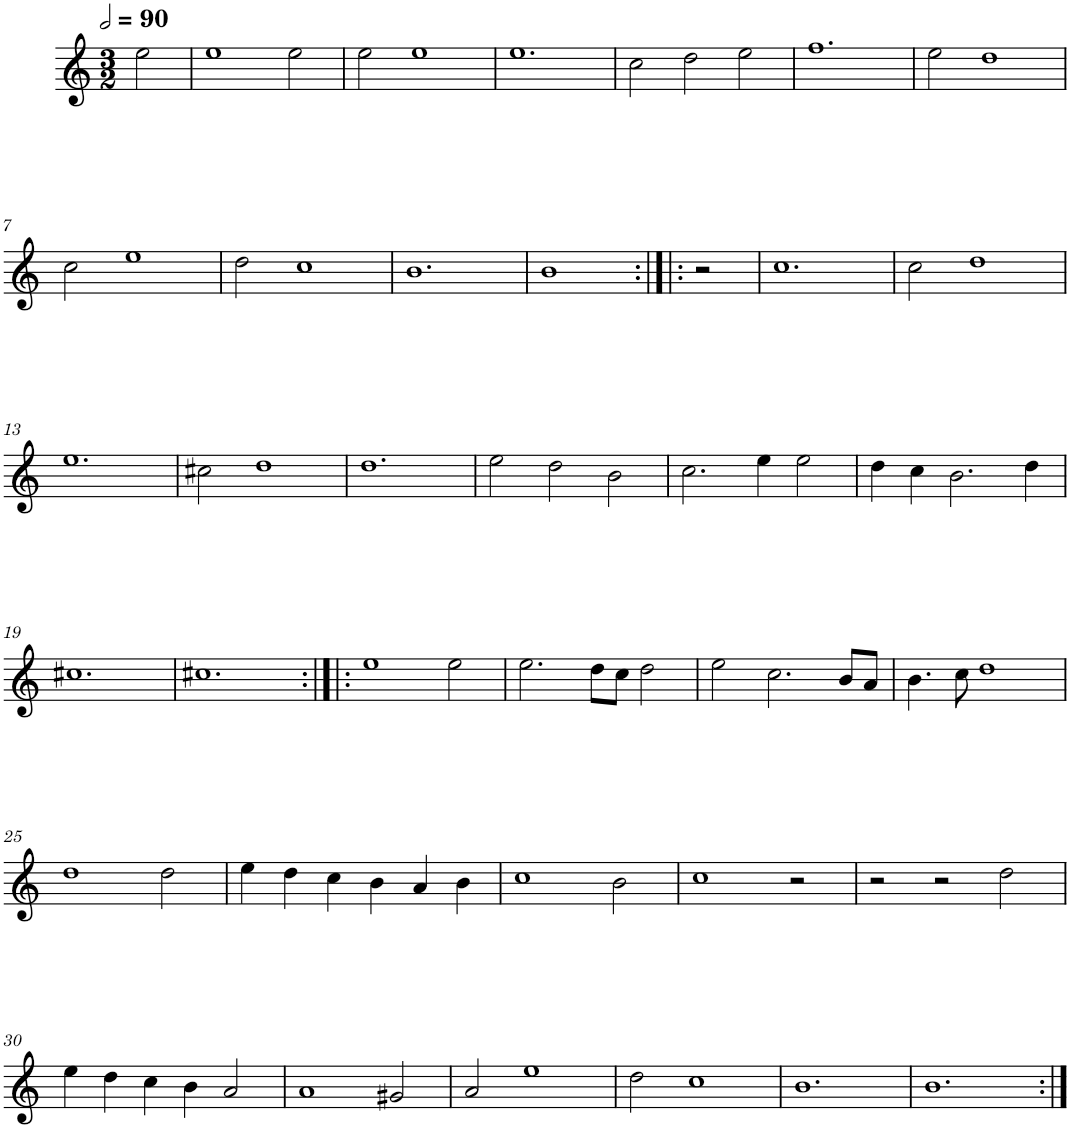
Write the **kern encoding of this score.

**kern
*part1
*staff1
*I"Six parties
*clefG2
*k[]
*M3/2
*MM180
=
2ee\
=1
1ee
2ee\
=2
2ee\
1ee
=3
1.ee
=4
2cc\
2dd\
2ee\
=5
1.ff
=6
2ee\
1dd
!!LO:LB:g=z
=7
2cc\
1ee
=8
2dd\
1cc
=9
1.b
=10
1b
2r
=11
1.cc
=12
2cc\
1dd
!!LO:LB:g=z
=13
1.ee
=14
2cc#X\
1dd
=15
1.dd
=16
2ee\
2dd\
2b\
=17
2.cc\
4ee\
2ee\
=18
4dd\
4cc\
2.b\
4dd\
!!LO:LB:g=z
=19
1.cc#X
=20
1.cc#X
=21:|!|:
1ee
2ee\
=22
2.ee\
8dd\L
8cc\J
2dd\
=23
2ee\
2.cc\
8b/L
8a/J
=24
4.b\
8cc\
1dd
!!LO:LB:g=z
=25
1dd
2dd\
=26
4ee\
4dd\
4cc\
4b\
4a/
4b\
=27
1cc
2b\
=28
1cc
2r
=29
2r
2r
2dd\
!!LO:LB:g=z
=30
4ee\
4dd\
4cc\
4b\
2a/
=31
1a
2g#X/
=32
2a/
1ee
=33
2dd\
1cc
=34
1.b
=35
1.b
=:|!
*-
